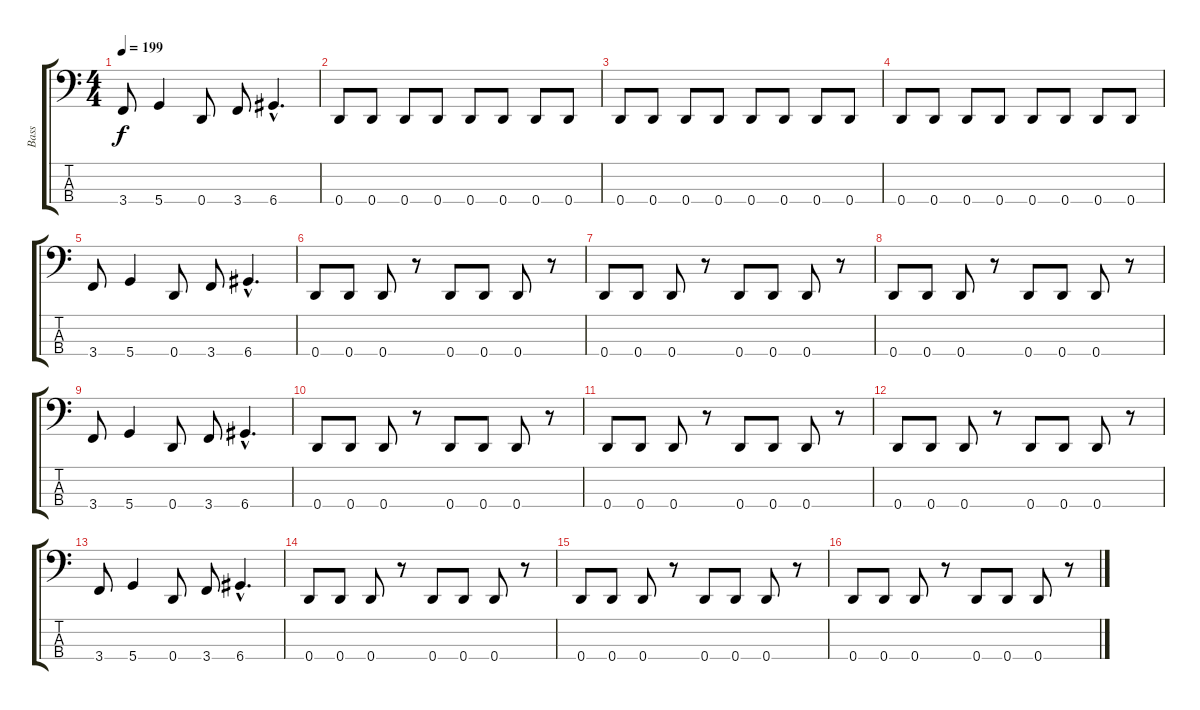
\track ("Bass" "Bass") {instrument electricbasspick}
\staff {score tabs}
\tuning (G2 D2 A1 D1) {hide}
\ts (4 4)
\tempo 199
\clef f4
\ks c
3.4.8{dy f} 5.4.4 0.4.8 3.4.8 6.4{hac}.4{d} |
0.4.8 0.4.8 0.4.8 0.4.8 0.4.8 0.4.8 0.4.8 0.4.8 |
0.4.8 0.4.8 0.4.8 0.4.8 0.4.8 0.4.8 0.4.8 0.4.8 |
0.4.8 0.4.8 0.4.8 0.4.8 0.4.8 0.4.8 0.4.8 0.4.8 |
3.4.8 5.4.4 0.4.8 3.4.8 6.4{hac}.4{d} |
0.4.8 0.4.8 0.4.8 r.8 0.4.8 0.4.8 0.4.8 r.8 |
0.4.8 0.4.8 0.4.8 r.8 0.4.8 0.4.8 0.4.8 r.8 |
0.4.8 0.4.8 0.4.8 r.8 0.4.8 0.4.8 0.4.8 r.8 |
3.4.8 5.4.4 0.4.8 3.4.8 6.4{hac}.4{d} |
0.4.8 0.4.8 0.4.8 r.8 0.4.8 0.4.8 0.4.8 r.8 |
0.4.8 0.4.8 0.4.8 r.8 0.4.8 0.4.8 0.4.8 r.8 |
0.4.8 0.4.8 0.4.8 r.8 0.4.8 0.4.8 0.4.8 r.8 |
3.4.8 5.4.4 0.4.8 3.4.8 6.4{hac}.4{d} |
0.4.8 0.4.8 0.4.8 r.8 0.4.8 0.4.8 0.4.8 r.8 |
0.4.8 0.4.8 0.4.8 r.8 0.4.8 0.4.8 0.4.8 r.8 |
0.4.8 0.4.8 0.4.8 r.8 0.4.8 0.4.8 0.4.8 r.8
